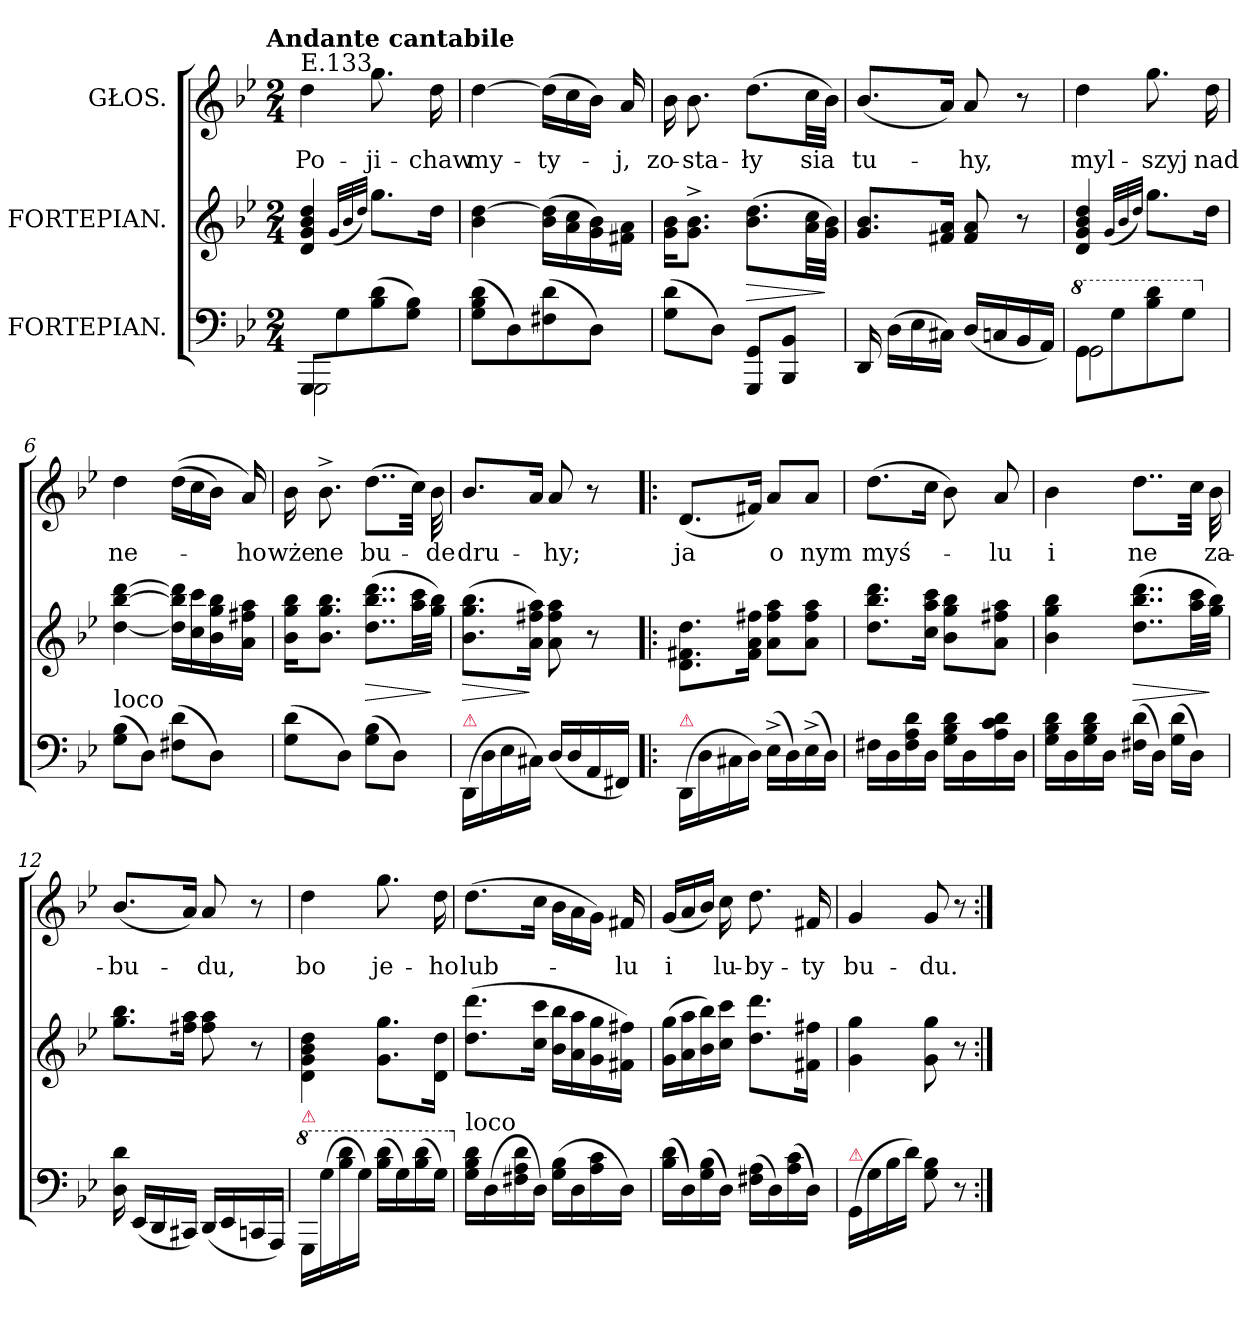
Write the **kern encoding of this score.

**kern	**kern	**dynam	**kern	**text
*part3	*part2	*part2	*part1	*part1
*staff3	*staff2	*staff2	*staff1	*staff1
*I"FORTEPIAN.	*I"FORTEPIAN.	*	*I"GŁOS.	*
*clefF4	*clefG2	*	*clefG2	*
*k[b-e-]	*k[b-e-]	*	*k[b-e-]	*
*g:	*g:	*	*g:	*
!!LO:TX:omd:t=Andante cantabile
*M2/4	*M2/4	*	*M2/4	*
*MM72	*MM72	*	*MM72	*
=1	=1	=1	=1	=1
!	!	!	!LO:TX:a:t=E.133.	!
!LO:TX:a:color=crimson:t=⚠	!	!	!	!
!LO:N:vis=2	!	!	!	!
*^	*	*	*	*
8GGG/	2GGG\	4d/ 4g/ 4b-/ 4dd/	.	4dd\	Po-
8G\	.	.	.	.	.
.	.	(32qqg/LLL	.	.	.
.	.	32qqb-/	.	.	.
.	.	32qqdd/JJJ)	.	.	.
(8B-\ 8d\	.	8.gg\L	.	8.gg\	-ji-
8G\ 8B-\J)	.	.	.	.	.
.	.	16dd\Jk	.	16dd\	-chaw
*v	*v	*	*	*	*
=2	=2	=2	=2	=2
(8G\ 8B-\ 8d\L	4b-\ [4dd\	.	[4dd\	my-
8D\)	.	.	.	.
(8F#X\ 8d\	(16b-\ 16dd]\LL	.	(16dd\LL]	-ty-
.	16a\ 16cc\	.	16cc\	.
8D\J)	16g\ 16b-\)	.	16b-\JJ)	.
.	16f#X\ 16a\JJ	.	16a/	-j,
=3	=3	=3	=3	=3
(8G\ 8d\L	16g\ 16b-\KL	.	16b-\	zo-
.	8.g^<\ 8.b-^<\J	.	8.b-\	-sta-
8D\J)	.	.	.	.
!	!	!LO:HP:b	!	!
8GGG/ 8GG/L	(8.b-\ 8.dd\L	>	(8.dd\L	-ły
8BBB-/ 8BB-/J	.	.	.	.
.	32a\ 32cc\LL	.	32cc\LL	sia
.	32g\ 32b-\JJJ)	]	32b-\JJJ)	.
=4	=4	=4	=4	=4
16DD/	8.g/ 8.b-/L	.	(8.b-/L	tu-
(16D\LL	.	.	.	.
16E-\	.	.	.	.
16C#X\JJ)	16f#X/ 16a/Jk	.	16a/Jk)	.
(16D/LL	8f#/ 8a/	.	8a/	-hy,
16Cn/	.	.	.	.
16BB-/	8r	.	8r	.
16AA/JJ)	.	.	.	.
=5	=5	=5	=5	=5
*8va	*	*	*	*
!LO:TX:a:color=crimson:t=⚠	!	!	!	!
!LO:N:vis=2	!	!	!	!
*^	*	*	*	*
8G/	2G\	4d/ 4g/ 4b-/ 4dd/	.	4dd\	myl-
8g\	.	.	.	.	.
.	.	(32qqg/LLL	.	.	.
.	.	32qqb-/	.	.	.
.	.	32qqdd/JJJ)	.	.	.
8b-\ 8dd\	.	8.gg\L	.	8.gg\	-szyj
8g\J	.	.	.	.	.
.	.	16dd\Jk	.	16dd\	nad
*v	*v	*	*	*	*
=6	=6	=6	=6	=6
*X8va	*	*	*	*
!LO:TX:a:t=loco	!	!	!	!
(8G\ 8B-\L	[4dd\ [4bb-\ [4ddd\	.	4dd\	ne-
8D\J)	.	.	.	.
(8F#X\ 8d\L	16dd]\ 16bb-]\ 16ddd]\LL	.	((16dd\LL	.
.	16cc\ 16ccc\	.	16cc\	.
8D\J)	16b-\ 16gg\ 16bb-\	.	16b-\JJ)	.
.	16a\ 16ff#X\ 16aa\JJ	.	16a/)	-ho
=7	=7	=7	=7	=7
(8G\ 8d\L	16b-\ 16gg\ 16bb-\KL	.	16b-\	wże
.	8.b-\ 8.gg\ 8.bb-\J	.	8.b-^\	ne
8D\J)	.	.	.	.
!	!LO:N:vis=8..	!LO:HP:b	!LO:N:vis=8..	!
(8G\ 8B-\L	(8.dd\ 8.bb-\ 8.ddd\L	>	(8.dd\L	bu-
8D\J)	.	.	.	.
.	32aa\ 32ccc\LL	.	32cc\Jkk)	.
.	32gg\ 32bb-\JJJ)	]	32b-\	-de
=8	=8	=8	=8	=8
!LO:TX:a:color=crimson:t=⚠	!	!	!	!
!	!	!LO:HP:b	!	!
(16DD/LL	(8.b-\ 8.gg\ 8.bb-\L	>	8.b-/L	dru-
16D\	.	.	.	.
16E-\	.	.	.	.
16C#X\JJ)	16a\ 16ff#X\ 16aa\Jk)	]	16a/Jk	.
(16D/LL	8a\ 8ff#\ 8aa\	.	8a/	-hy;
16D/	.	.	.	.
16AA/	8r	.	8r	.
16FF#X/JJ)	.	.	.	.
=9!|:	=9!|:	=9!|:	=9!|:	=9!|:
!LO:TX:a:color=crimson:t=⚠	!	!	!	!
(16DD/LL	8.d\ 8.f#X\ 8.dd\L	.	(8.d/L	ja
16D\	.	.	.	.
16C#X\	.	.	.	.
16D\JJ)	16f#\ 16a\ 16ff#X\Jk	.	16f#X/Jk)	.
(16E-^<\LL	8a\ 8ff#\ 8aa\L	.	8a/L	o
16D\)	.	.	.	.
(16E-^<\	8a\ 8ff#\ 8aa\J	.	8a/J	nym
16D\JJ)	.	.	.	.
=10	=10	=10	=10	=10
16F#X\LL	8.dd\ 8.bb-\ 8.ddd\L	.	(8.dd\L	myś-
16D\	.	.	.	.
16F#\ 16A\ 16d\	.	.	.	.
16D\JJ	16cc\ 16aa\ 16ccc\Jk	.	16cc\Jk	.
16G\ 16B-\ 16d\LL	8b-\ 8gg\ 8bb-\L	.	8b-\)	.
16D\	.	.	.	.
16A\ 16c\ 16d\	8a\ 8ff#X\ 8aa\J	.	8a/	-lu
16D\JJ	.	.	.	.
=11	=11	=11	=11	=11
16G\ 16B-\ 16d\LL	4b-\ 4gg\ 4bb-\	.	4b-\	i
16D\	.	.	.	.
16G\ 16B-\ 16d\	.	.	.	.
16D\JJ	.	.	.	.
!	!LO:N:vis=8..	!LO:HP:b	!LO:N:vis=8..	!
(16F#X\ 16d\LL	(8.dd\ 8.bb-\ 8.ddd\L	>	8.dd\L	ne
16D\JJ)	.	.	.	.
(16G\ 16d\LL	.	.	.	.
16D\JJ)	32aa\ 32ccc\LL	.	32cc\Jkk	.
.	32gg\ 32bb-\JJJ)	]	32b-\	za-
=12	=12	=12	=12	=12
16D\ 16d\	8.gg\ 8.bb-\L	.	(8.b-/L	-bu-
(16EE-/LL	.	.	.	.
16DD/	.	.	.	.
16CC#X/JJ)	16ff#X\ 16aa\Jk	.	16a/Jk)	.
(16DD/LL	8ff#\ 8aa\	.	8a/	-du,
16EE-/	.	.	.	.
16CCn/	8r	.	8r	.
16AAA/JJ)	.	.	.	.
=13	=13	=13	=13	=13
*8va	*	*	*	*
!LO:TX:a:color=crimson:t=⚠	!	!	!	!
16GG/LL	4d\ 4g\ 4b-\ 4dd\	.	4dd\	bo
(16g\	.	.	.	.
16b-\ 16dd\	.	.	.	.
16g\JJ)	.	.	.	.
(16b-\ 16dd\LL	8.g\ 8.gg\L	.	8.gg\	je-
16g\)	.	.	.	.
(16b-\ 16dd\	.	.	.	.
16g\JJ)	16d\ 16dd\Jk	.	16dd\	-ho
=14	=14	=14	=14	=14
*X8va	*	*	*	*
!LO:TX:a:t=loco	!	!	!	!
16G\ 16B-\ 16d\LL	(8.dd\ 8.ddd\L	.	(8.dd\L	lub-
(16D\	.	.	.	.
16F#X\ 16A\ 16d\	.	.	.	.
16D\JJ)	16cc\ 16ccc\Jk	.	16cc\Jk	.
(16G\ 16B-\LL	16b-\ 16bb-\LL	.	16b-\LL	.
16D\	16a\ 16aa\	.	16a\	.
16A\ 16c\	16g\ 16gg\	.	16g\JJ)	.
16D\JJ)	16f#X\ 16ff#X\JJ)	.	16f#X/	-lu
=15	=15	=15	=15	=15
(16B-\ 16d\LL	(16g\ 16gg\LL	.	(16g/LL	i
16D\)	16a\ 16aa\	.	16a/	.
(16G\ 16B-\	16b-\ 16bb-\)	.	16b-/JJ)	.
16D\JJ)	16cc\ 16ccc\JJ	.	16cc\	lu-
(16F#X\ 16A\LL	8.dd\ 8.ddd\L	.	8.dd\	-by-
16D\)	.	.	.	.
(16A\ 16c\	.	.	.	.
16D\JJ)	16f#X\ 16ff#X\Jk	.	16f#X/	-ty
=16	=16	=16	=16	=16
!LO:TX:a:color=crimson:t=⚠	!	!	!	!
(16GG/LL	4g\ 4gg\	.	4g/	bu-
16G\	.	.	.	.
16B-\	.	.	.	.
16d\JJ)	.	.	.	.
8G\ 8B-\	8g\ 8gg\	.	8g/	-du.
8r	8r	.	8r	.
=:|!	=:|!	=:|!	=:|!	=:|!
*-	*-	*-	*-	*-
